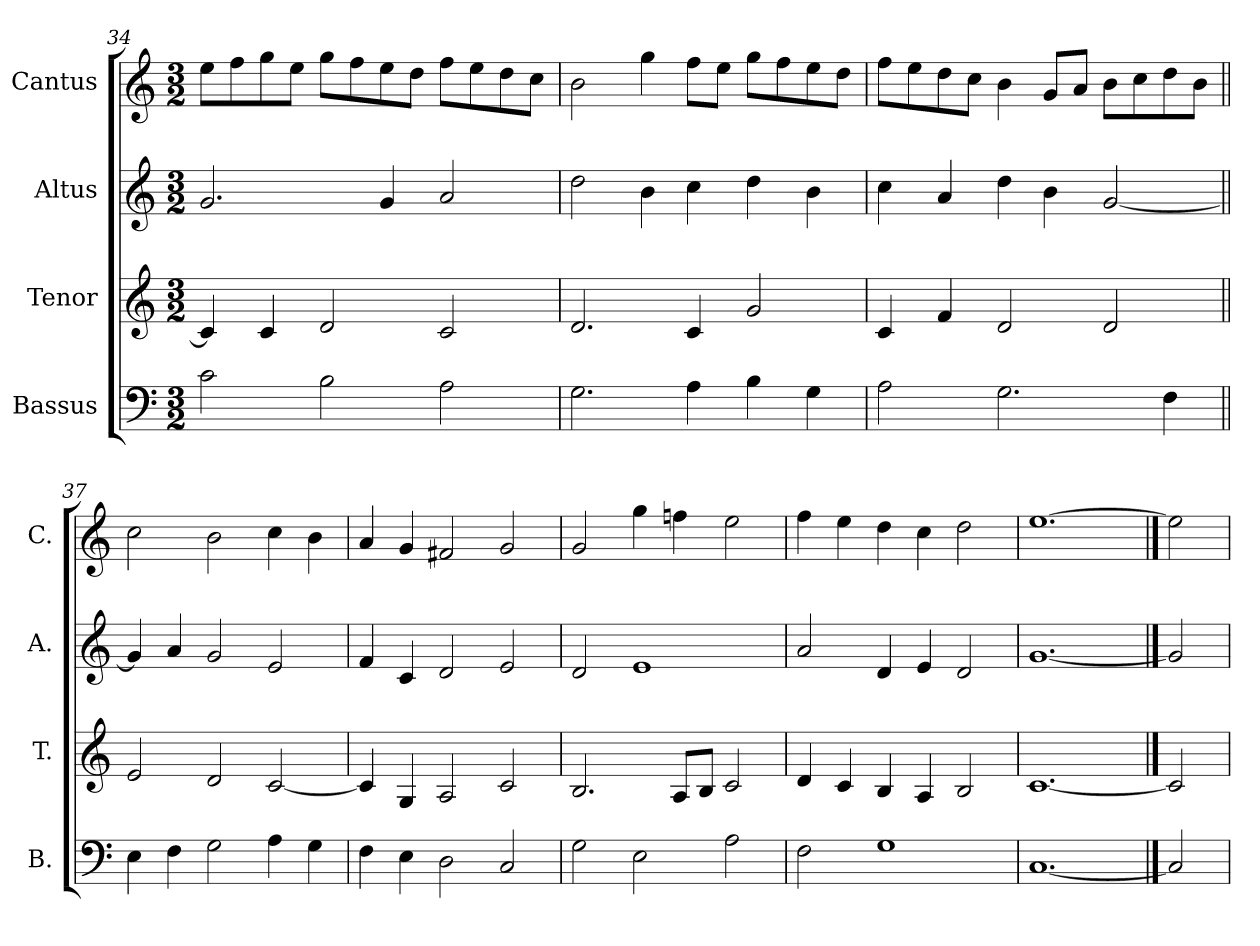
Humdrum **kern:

**kern	**kern	**kern	**kern
*part4	*part3	*part2	*part1
*staff4	*staff3	*staff2	*staff1
*I"Bassus	*I"Tenor	*I"Altus	*I"Cantus
*I'B.	*I'T.	*I'A.	*I'C.
*clefF4	*clefG2	*clefG2	*clefG2
*k[]	*k[]	*k[]	*k[]
*C:	*C:	*C:	*C:
*M3/2	*M3/2	*M3/2	*M3/2
=34	=34	=34	=34
2c\	4c/]	2.g/	8ee\L
.	.	.	8ff\
.	4c/	.	8gg\
.	.	.	8ee\J
2B\	2d/	.	8gg\L
.	.	.	8ff\
.	.	4g/	8ee\
.	.	.	8dd\J
2A\	2c/	2a/	8ff\L
.	.	.	8ee\
.	.	.	8dd\
.	.	.	8cc\J
=35	=35	=35	=35
2.G\	2.d/	2dd\	2b\
.	.	4b\	4gg\
4A\	4c/	4cc\	8ff\L
.	.	.	8ee\J
4B\	2g/	4dd\	8gg\L
.	.	.	8ff\
4G\	.	4b\	8ee\
.	.	.	8dd\J
!!LO:PB:g=z
=36	=36	=36	=36
2A\	4c/	4cc\	8ff\L
.	.	.	8ee\
.	4f/	4a/	8dd\
.	.	.	8cc\J
2.G\	2d/	4dd\	4b\
.	.	4b\	8g/L
.	.	.	8a/J
.	2d/	[2g/	8b\L
.	.	.	8cc\
4F\	.	.	8dd\
.	.	.	8b\J
=37||	=37||	=37||	=37||
4E\	2e/	4g/]	2cc\
4F\	.	4a/	.
2G\	2d/	2g/	2b\
4A\	[2c/	2e/	4cc\
4G\	.	.	4b\
=38	=38	=38	=38
4F\	4c/]	4f/	4a/
4E\	4G/	4c/	4g/
2D\	2A/	2d/	2f#X/
2C/	2c/	2e/	2g/
=39	=39	=39	=39
2G\	2.B/	2d/	2g/
2E\	.	1e/	4gg\
.	8A/L	.	4ffn\
.	8B/J	.	.
2A\	2c/	.	2ee\
=40	=40	=40	=40
2F\	4d/	2a/	4ff\
.	4c/	.	4ee\
1G\	4B/	4d/	4dd\
.	4A/	4e/	4cc\
.	2B/	2d/	2dd\
=41	=41	=41	=41
[1.C/	[1.c/	[1.g/	[1.ee\
==42	==42	==42	==42
2C/]	2c/]	2g/]	2ee\]
=	=	=	=
*-	*-	*-	*-
